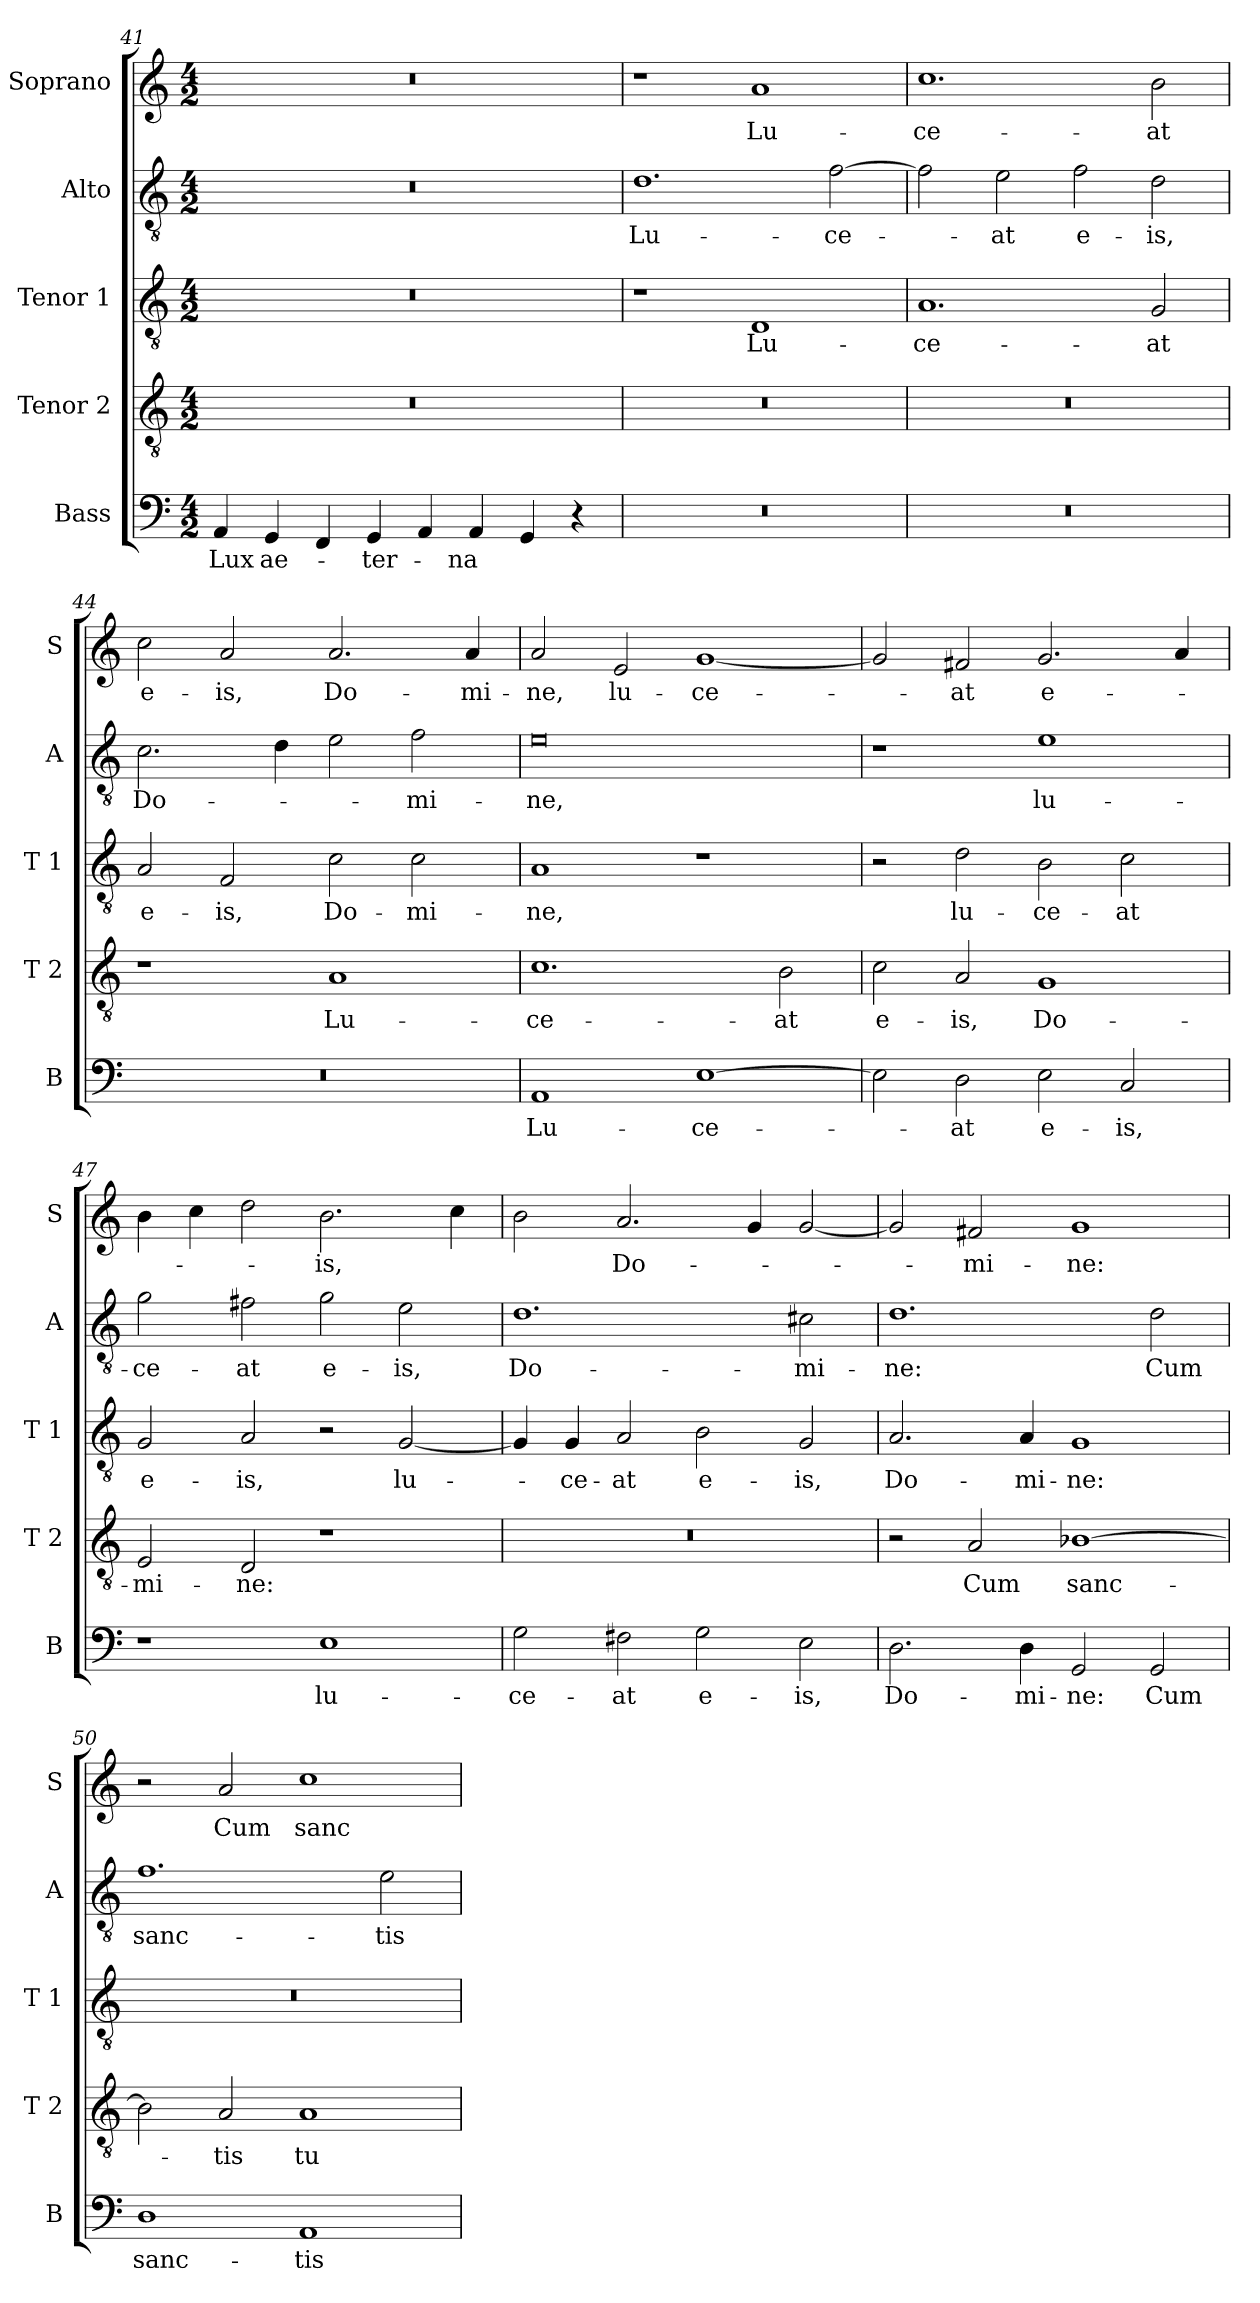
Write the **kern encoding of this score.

**kern	**text	**kern	**text	**kern	**text	**kern	**text	**kern	**text
*part5	*part5	*part4	*part4	*part3	*part3	*part2	*part2	*part1	*part1
*staff5	*staff5	*staff4	*staff4	*staff3	*staff3	*staff2	*staff2	*staff1	*staff1
*I"Bass	*	*I"Tenor 2	*	*I"Tenor 1	*	*I"Alto	*	*I"Soprano	*
*I'B	*	*I'T 2	*	*I'T 1	*	*I'A	*	*I'S	*
!!LO:PB:g=z
*clefF4	*	*clefGv2	*	*clefGv2	*	*clefGv2	*	*clefG2	*
*k[]	*	*k[]	*	*k[]	*	*k[]	*	*k[]	*
*C:	*	*C:	*	*C:	*	*C:	*	*C:	*
*M4/2	*	*M4/2	*	*M4/2	*	*M4/2	*	*M4/2	*
=41	=41	=41	=41	=41	=41	=41	=41	=41	=41
!	!LO:LY:b	!	!	!	!	!	!	!	!
4AA/	Lux	0r	.	0r	.	0r	.	0r	.
!	!LO:LY:b	!	!	!	!	!	!	!	!
4GG/	ae-	.	.	.	.	.	.	.	.
4FF/	.	.	.	.	.	.	.	.	.
!	!LO:LY:b	!	!	!	!	!	!	!	!
4GG/	-ter-	.	.	.	.	.	.	.	.
4AA/	.	.	.	.	.	.	.	.	.
!	!LO:LY:b	!	!	!	!	!	!	!	!
4AA/	-na	.	.	.	.	.	.	.	.
4GG/	.	.	.	.	.	.	.	.	.
4r	.	.	.	.	.	.	.	.	.
=42	=42	=42	=42	=42	=42	=42	=42	=42	=42
!	!	!	!	!	!	!	!LO:LY:b	!	!
0r	.	0r	.	1r	.	1.d	Lu-	1r	.
!	!	!	!	!	!LO:LY:b	!	!	!	!LO:LY:b
.	.	.	.	1D	Lu-	.	.	1a	Lu-
!	!	!	!	!	!	!	!LO:LY:b	!	!
.	.	.	.	.	.	[2f\	-ce-	.	.
=43	=43	=43	=43	=43	=43	=43	=43	=43	=43
!	!	!	!	!	!LO:LY:b	!	!	!	!LO:LY:b
0r	.	0r	.	1.A	-ce-	2f\]	.	1.cc	-ce-
!	!	!	!	!	!	!	!LO:LY:b	!	!
.	.	.	.	.	.	2e\	-at	.	.
!	!	!	!	!	!	!	!LO:LY:b	!	!
.	.	.	.	.	.	2f\	e-	.	.
!	!	!	!	!	!LO:LY:b	!	!LO:LY:b	!	!LO:LY:b
.	.	.	.	2G/	-at	2d\	-is,	2b\	-at
=44	=44	=44	=44	=44	=44	=44	=44	=44	=44
!	!	!	!	!	!LO:LY:b	!	!LO:LY:b	!	!LO:LY:b
0r	.	1r	.	2A/	e-	2.c\	Do-	2cc\	e-
!	!	!	!	!	!LO:LY:b	!	!	!	!LO:LY:b
.	.	.	.	2F/	-is,	.	.	2a/	-is,
.	.	.	.	.	.	4d\	.	.	.
!	!	!	!LO:LY:b	!	!LO:LY:b	!	!	!	!LO:LY:b
.	.	1A	Lu-	2c\	Do-	2e\	.	2.a/	Do-
!	!	!	!	!	!LO:LY:b	!	!LO:LY:b	!	!
.	.	.	.	2c\	-mi-	2f\	-mi-	.	.
!	!	!	!	!	!	!	!	!	!LO:LY:b
.	.	.	.	.	.	.	.	4a/	-mi-
=45	=45	=45	=45	=45	=45	=45	=45	=45	=45
!	!LO:LY:b	!	!LO:LY:b	!	!LO:LY:b	!	!LO:LY:b	!	!LO:LY:b
1AA	Lu-	1.c	-ce-	1A	-ne,	0e	-ne,	2a/	-ne,
!	!	!	!	!	!	!	!	!	!LO:LY:b
.	.	.	.	.	.	.	.	2e/	lu-
!	!LO:LY:b	!	!	!	!	!	!	!	!LO:LY:b
[1E	-ce-	.	.	1r	.	.	.	[1g	-ce-
!	!	!	!LO:LY:b	!	!	!	!	!	!
.	.	2B\	-at	.	.	.	.	.	.
!!LO:LB:g=z
=46	=46	=46	=46	=46	=46	=46	=46	=46	=46
!	!	!	!LO:LY:b	!	!	!	!	!	!
2E\]	.	2c\	e-	2r	.	1r	.	2g/]	.
!	!LO:LY:b	!	!LO:LY:b	!	!LO:LY:b	!	!	!	!LO:LY:b
2D\	-at	2A/	-is,	2d\	lu-	.	.	2f#X/	-at
!	!LO:LY:b	!	!LO:LY:b	!	!LO:LY:b	!	!LO:LY:b	!	!LO:LY:b
2E\	e-	1G	Do-	2B\	-ce-	1e	lu-	2.g/	e-
!	!LO:LY:b	!	!	!	!LO:LY:b	!	!	!	!
2C/	-is,	.	.	2c\	-at	.	.	.	.
.	.	.	.	.	.	.	.	4a/	.
=47	=47	=47	=47	=47	=47	=47	=47	=47	=47
!	!	!	!LO:LY:b	!	!LO:LY:b	!	!LO:LY:b	!	!
1r	.	2E/	-mi-	2G/	e-	2g\	-ce-	4b\	.
.	.	.	.	.	.	.	.	4cc\	.
!	!	!	!LO:LY:b	!	!LO:LY:b	!	!LO:LY:b	!	!
.	.	2D/	-ne:	2A/	-is,	2f#X\	-at	2dd\	.
!	!LO:LY:b	!	!	!	!	!	!LO:LY:b	!	!LO:LY:b
1E	lu-	1r	.	2r	.	2g\	e-	2.b\	-is,
!	!	!	!	!	!LO:LY:b	!	!LO:LY:b	!	!
.	.	.	.	[2G/	lu-	2e\	-is,	.	.
.	.	.	.	.	.	.	.	4cc\	.
=48	=48	=48	=48	=48	=48	=48	=48	=48	=48
!	!LO:LY:b	!	!	!	!	!	!LO:LY:b	!	!
2G\	-ce-	0r	.	4G/]	.	1.d	Do-	2b\	.
!	!	!	!	!	!LO:LY:b	!	!	!	!
.	.	.	.	4G/	-ce-	.	.	.	.
!	!LO:LY:b	!	!	!	!LO:LY:b	!	!	!	!LO:LY:b
2F#X\	-at	.	.	2A/	-at	.	.	2.a/	Do-
!	!LO:LY:b	!	!	!	!LO:LY:b	!	!	!	!
2G\	e-	.	.	2B\	e-	.	.	.	.
.	.	.	.	.	.	.	.	4g/	.
!	!LO:LY:b	!	!	!	!LO:LY:b	!	!LO:LY:b	!	!
2E\	-is,	.	.	2G/	-is,	2c#X\	-mi-	[2g/	.
=49	=49	=49	=49	=49	=49	=49	=49	=49	=49
!	!LO:LY:b	!	!	!	!LO:LY:b	!	!LO:LY:b	!	!
2.D\	Do-	2r	.	2.A/	Do-	1.d	-ne:	2g/]	.
!	!	!	!LO:LY:b	!	!	!	!	!	!LO:LY:b
.	.	2A/	Cum	.	.	.	.	2f#X/	-mi-
!	!LO:LY:b	!	!	!	!LO:LY:b	!	!	!	!
4D\	-mi-	.	.	4A/	-mi-	.	.	.	.
!	!LO:LY:b	!	!LO:LY:b	!	!LO:LY:b	!	!	!	!LO:LY:b
2GG/	-ne:	[1B-X	sanc-	1G	-ne:	.	.	1g	-ne:
!	!LO:LY:b	!	!	!	!	!	!LO:LY:b	!	!
2GG/	Cum	.	.	.	.	2d\	Cum	.	.
=50	=50	=50	=50	=50	=50	=50	=50	=50	=50
!	!LO:LY:b	!	!	!	!	!	!LO:LY:b	!	!
1D	sanc-	2B-\]	.	0r	.	1.f	sanc-	2r	.
!	!	!	!LO:LY:b	!	!	!	!	!	!LO:LY:b
.	.	2A/	-tis	.	.	.	.	2a/	Cum
!	!LO:LY:b	!	!LO:LY:b	!	!	!	!	!	!LO:LY:b
1AA	-tis	1A	tu-	.	.	.	.	1cc	sanc-
!	!	!	!	!	!	!	!LO:LY:b	!	!
.	.	.	.	.	.	2e\	-tis	.	.
=	=	=	=	=	=	=	=	=	=
*-	*-	*-	*-	*-	*-	*-	*-	*-	*-
